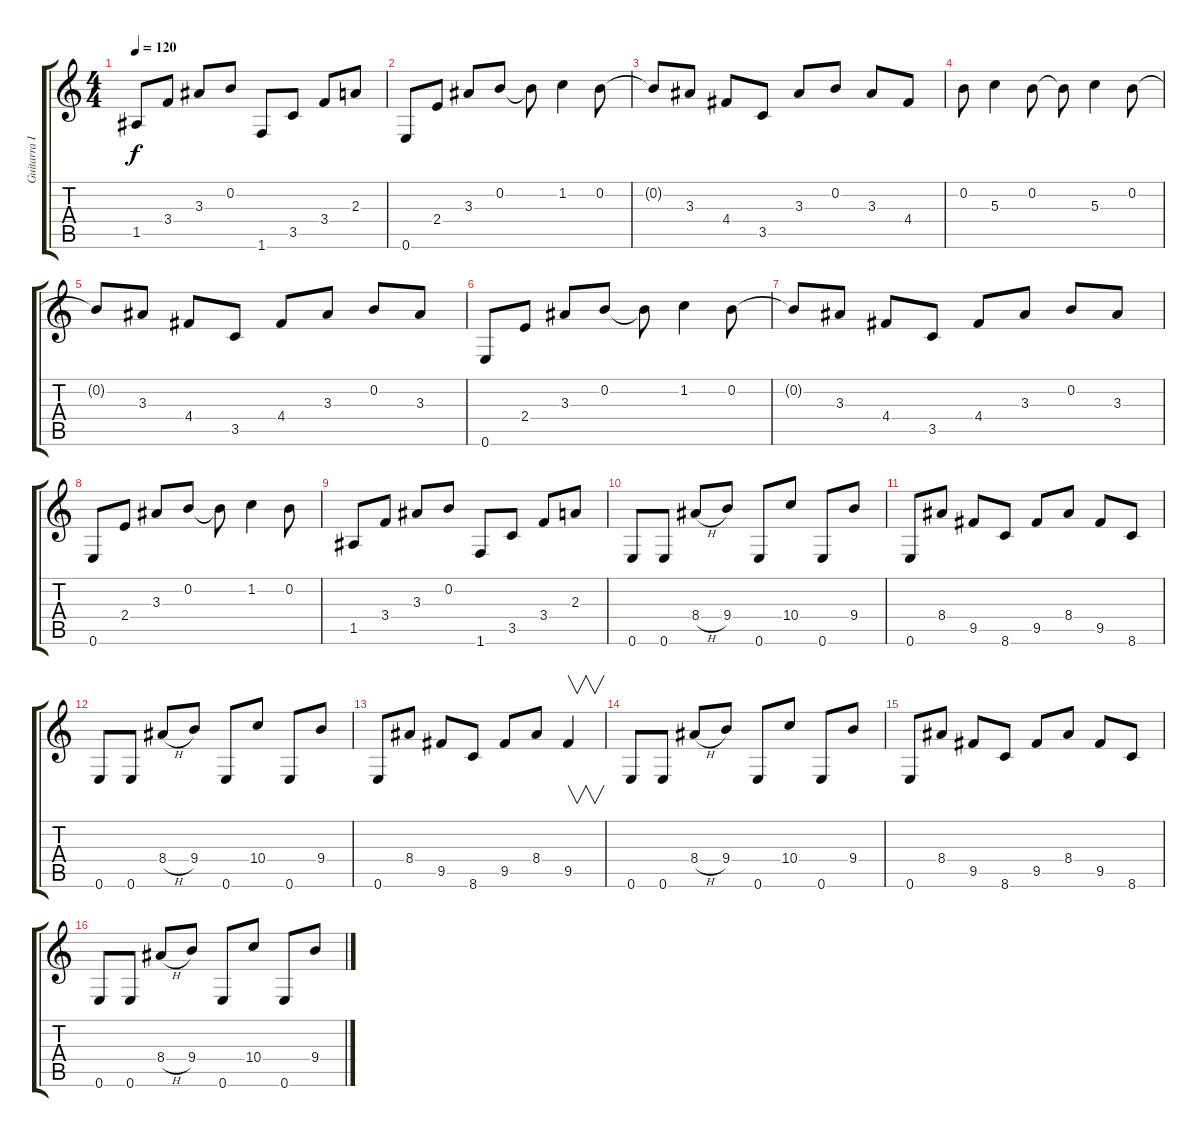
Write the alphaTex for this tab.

\track ("Guitarra I" "Guitarra I") {instrument distortionguitar}
\staff {score tabs}
\tuning (E4 B3 G3 D3 A2 E2) {hide}
\ts (4 4)
\tempo 120
\clef g2
\ks c
1.5.8{dy f} 3.4.8 3.3.8 0.2.8 1.6.8 3.5.8 3.4.8 2.3.8 |
0.6.8 2.4.8 3.3.8 0.2.8 0.2{t}.8 1.2.4 0.2.8 |
0.2{t}.8 3.3.8 4.4.8 3.5.8 3.3.8 0.2.8 3.3.8 4.4.8 |
0.2.8 5.3.4 0.2.8 0.2{t}.8 5.3.4 0.2.8 |
0.2{t}.8 3.3.8 4.4.8 3.5.8 4.4.8 3.3.8 0.2.8 3.3.8 |
0.6.8 2.4.8 3.3.8 0.2.8 0.2{t}.8 1.2.4 0.2.8 |
0.2{t}.8 3.3.8 4.4.8 3.5.8 4.4.8 3.3.8 0.2.8 3.3.8 |
0.6.8 2.4.8 3.3.8 0.2.8 0.2{t}.8 1.2.4 0.2.8 |
1.5.8 3.4.8 3.3.8 0.2.8 1.6.8 3.5.8 3.4.8 2.3.8 |
0.6.8 0.6.8 8.4{h}.8 9.4.8 0.6.8 10.4.8 0.6.8 9.4.8 |
0.6.8 8.4.8 9.5.8 8.6.8 9.5.8 8.4.8 9.5.8 8.6.8 |
0.6.8 0.6.8 8.4{h}.8 9.4.8 0.6.8 10.4.8 0.6.8 9.4.8 |
0.6.8 8.4.8 9.5.8 8.6.8 9.5.8 8.4.8 9.5.4{v} |
0.6.8 0.6.8 8.4{h}.8 9.4.8 0.6.8 10.4.8 0.6.8 9.4.8 |
0.6.8 8.4.8 9.5.8 8.6.8 9.5.8 8.4.8 9.5.8 8.6.8 |
0.6.8 0.6.8 8.4{h}.8 9.4.8 0.6.8 10.4.8 0.6.8 9.4.8
